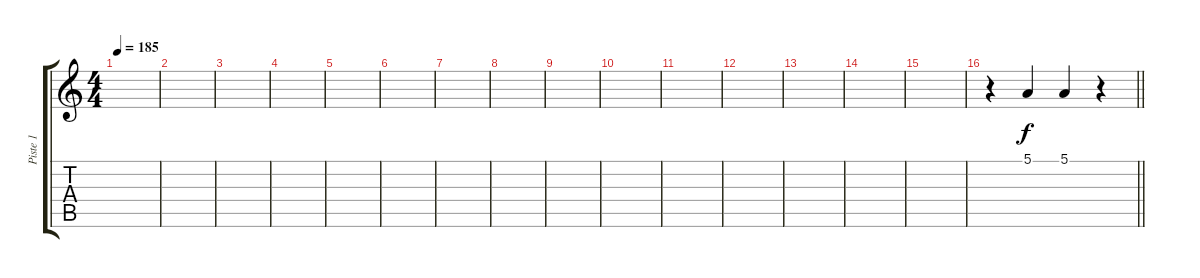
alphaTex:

\track ("Piste 1" "Piste 1") {instrument altosax}
\staff {score tabs}
\tuning (E4 B3 G3 D3 A2 E2) {hide}
\ts (4 4)
\tempo 185
\clef g2
\ks c
|
|
|
|
|
|
|
|
|
|
|
|
|
|
|
\barLineRight lightlight
r.4 5.1.4 5.1.4 r.4
